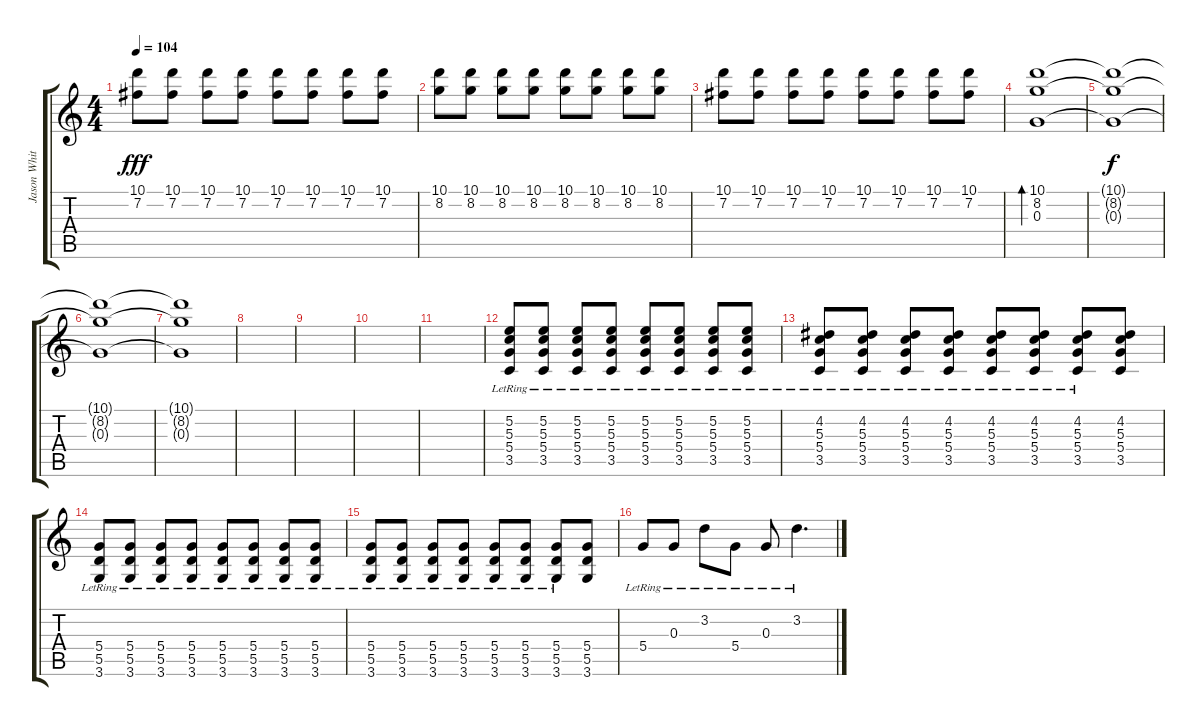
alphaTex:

\track ("Jason White Gtr 3" "Jason Whit") {instrument overdrivenguitar}
\staff {score tabs}
\tuning (E4 B3 G3 D3 A2 E2) {hide}
\ts (4 4)
\tempo 104
\clef g2
\ks c
(10.1 7.2).8{dy fff} (10.1 7.2).8 (10.1 7.2).8 (10.1 7.2).8 (10.1 7.2).8 (10.1 7.2).8 (10.1 7.2).8 (10.1 7.2).8 |
(10.1 8.2).8 (10.1 8.2).8 (10.1 8.2).8 (10.1 8.2).8 (10.1 8.2).8 (10.1 8.2).8 (10.1 8.2).8 (10.1 8.2).8 |
(10.1 7.2).8 (10.1 7.2).8 (10.1 7.2).8 (10.1 7.2).8 (10.1 7.2).8 (10.1 7.2).8 (10.1 7.2).8 (10.1 7.2).8 |
(10.1 8.2 0.3).1{bd 120 volume 0 instrument overdrivenguitar} |
(10.1{t} 8.2{t} 0.3{t}).1{dy f} |
(10.1{t} 8.2{t} 0.3{t}).1 |
(10.1{t} 8.2{t} 0.3{t}).1 |
|
|
|
|
(5.2{lr} 5.3{lr} 5.4{lr} 3.5{lr}).8{volume 3 instrument overdrivenguitar} (5.2{lr} 5.3{lr} 5.4{lr} 3.5{lr}).8 (5.2{lr} 5.3{lr} 5.4{lr} 3.5{lr}).8 (5.2{lr} 5.3{lr} 5.4{lr} 3.5{lr}).8 (5.2{lr} 5.3{lr} 5.4{lr} 3.5{lr}).8 (5.2{lr} 5.3{lr} 5.4{lr} 3.5{lr}).8 (5.2{lr} 5.3{lr} 5.4{lr} 3.5{lr}).8 (5.2{lr} 5.3{lr} 5.4 3.5{lr}).8 |
(4.2{lr} 5.3{lr} 5.4{lr} 3.5{lr}).8 (4.2{lr} 5.3{lr} 5.4{lr} 3.5{lr}).8 (4.2{lr} 5.3{lr} 5.4{lr} 3.5{lr}).8 (4.2{lr} 5.3{lr} 5.4{lr} 3.5{lr}).8 (4.2{lr} 5.3{lr} 5.4{lr} 3.5{lr}).8 (4.2{lr} 5.3{lr} 5.4{lr} 3.5{lr}).8 (4.2{lr} 5.3{lr} 5.4{lr} 3.5{lr}).8 (4.2 5.3 5.4 3.5).8 |
(5.4{lr} 5.5{lr} 3.6{lr}).8 (5.4{lr} 5.5{lr} 3.6{lr}).8 (5.4{lr} 5.5{lr} 3.6{lr}).8 (5.4{lr} 5.5{lr} 3.6{lr}).8 (5.4{lr} 5.5{lr} 3.6{lr}).8 (5.4{lr} 5.5{lr} 3.6{lr}).8 (5.4{lr} 5.5{lr} 3.6{lr}).8 (5.4{lr} 5.5{lr} 3.6{lr}).8 |
(5.4{lr} 5.5{lr} 3.6{lr}).8 (5.4{lr} 5.5{lr} 3.6{lr}).8 (5.4{lr} 5.5{lr} 3.6{lr}).8 (5.4{lr} 5.5{lr} 3.6{lr}).8 (5.4{lr} 5.5{lr} 3.6{lr}).8 (5.4{lr} 5.5{lr} 3.6{lr}).8 (5.4{lr} 5.5{lr} 3.6{lr}).8 (5.4 5.5 3.6).8 |
5.4{lr}.8{volume 3 instrument distortionguitar} 0.3{lr}.8 3.2{lr}.8 5.4{lr}.8 0.3{lr}.8 3.2{lr}.4{d}
